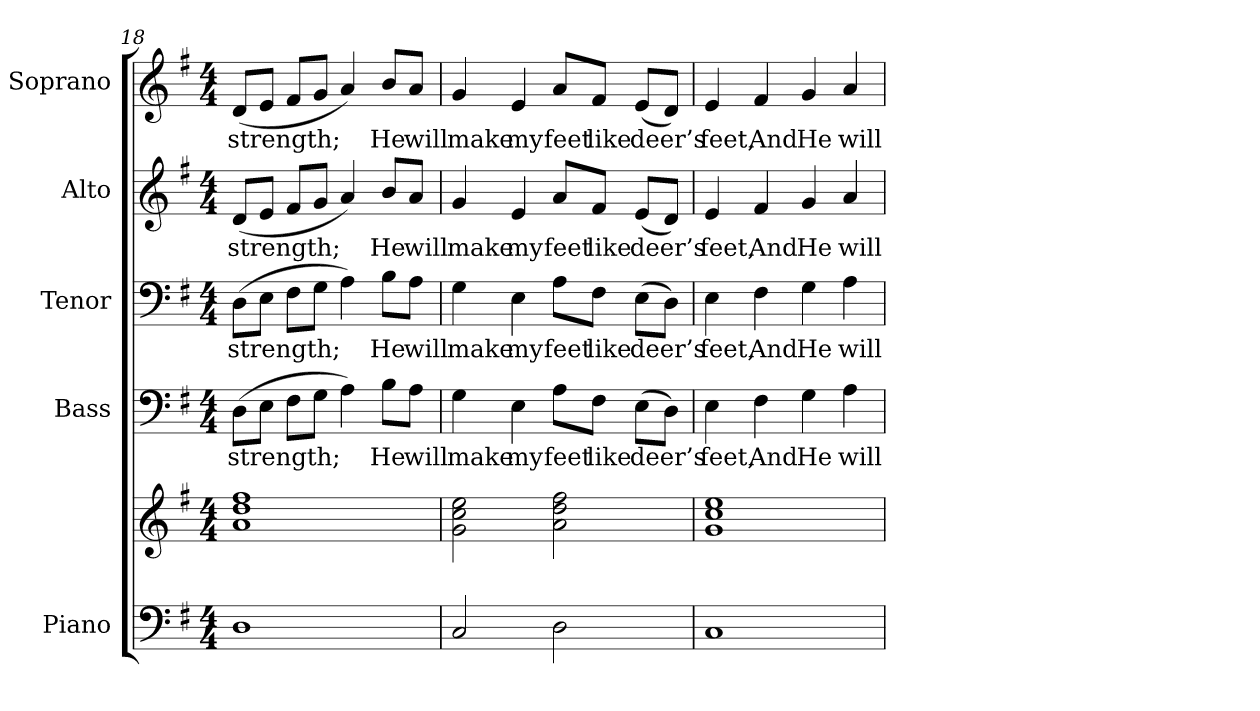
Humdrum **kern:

**kern	**kern	**kern	**text	**kern	**text	**kern	**text	**kern	**text
*part5	*part5	*part4	*part4	*part3	*part3	*part2	*part2	*part1	*part1
*staff6	*staff5	*staff4	*staff4	*staff3	*staff3	*staff2	*staff2	*staff1	*staff1
*I"Piano	*	*I"Bass	*	*I"Tenor	*	*I"Alto	*	*I"Soprano	*
*I'Pno.	*	*I'B.	*	*I'T.	*	*I'A.	*	*I'S.	*
*clefF4	*clefG2	*clefF4	*	*clefF4	*	*clefG2	*	*clefG2	*
*k[f#]	*k[f#]	*k[f#]	*	*k[f#]	*	*k[f#]	*	*k[f#]	*
*G:	*G:	*G:	*	*G:	*	*G:	*	*G:	*
*M4/4	*M4/4	*M4/4	*	*M4/4	*	*M4/4	*	*M4/4	*
=18	=18	=18	=18	=18	=18	=18	=18	=18	=18
!	!	!	!LO:LY:b:color=#000000	!	!	!	!	!	!
!	!	!	!	!	!LO:LY:b:color=#000000	!	!	!	!
!	!	!	!	!	!	!	!LO:LY:b:color=#000000	!	!
!	!	!	!	!	!	!	!	!	!LO:LY:b:color=#000000
1Di	1ai 1ddi 1ff#i	(8Di\L	strength;	(8Di\L	strength;	(8di/L	strength;	(8di/L	strength;
.	.	8Ei\J	.	8Ei\J	.	8ei/J	.	8ei/J	.
.	.	8F#i\L	.	8F#i\L	.	8f#i/L	.	8f#i/L	.
.	.	8Gi\J	.	8Gi\J	.	8gi/J	.	8gi/J	.
.	.	4Ai\)	.	4Ai\)	.	4ai/)	.	4ai/)	.
!	!	!	!LO:LY:b:color=#000000	!	!	!	!	!	!
!	!	!	!	!	!LO:LY:b:color=#000000	!	!	!	!
!	!	!	!	!	!	!	!LO:LY:b:color=#000000	!	!
!	!	!	!	!	!	!	!	!	!LO:LY:b:color=#000000
.	.	8Bi\L	He	8Bi\L	He	8bi/L	He	8bi/L	He
!	!	!	!LO:LY:b:color=#000000	!	!	!	!	!	!
!	!	!	!	!	!LO:LY:b:color=#000000	!	!	!	!
!	!	!	!	!	!	!	!LO:LY:b:color=#000000	!	!
!	!	!	!	!	!	!	!	!	!LO:LY:b:color=#000000
.	.	8Ai\J	will	8Ai\J	will	8ai/J	will	8ai/J	will
!!LO:PB:g=z
=19	=19	=19	=19	=19	=19	=19	=19	=19	=19
!	!	!	!LO:LY:b:color=#000000	!	!	!	!	!	!
!	!	!	!	!	!LO:LY:b:color=#000000	!	!	!	!
!	!	!	!	!	!	!	!LO:LY:b:color=#000000	!	!
!	!	!	!	!	!	!	!	!	!LO:LY:b:color=#000000
2Ci/	2gi\ 2cci 2eei	4Gi\	make	4Gi\	make	4gi/	make	4gi/	make
!	!	!	!LO:LY:b:color=#000000	!	!	!	!	!	!
!	!	!	!	!	!LO:LY:b:color=#000000	!	!	!	!
!	!	!	!	!	!	!	!LO:LY:b:color=#000000	!	!
!	!	!	!	!	!	!	!	!	!LO:LY:b:color=#000000
.	.	4Ei\	my	4Ei\	my	4ei/	my	4ei/	my
!	!	!	!LO:LY:b:color=#000000	!	!	!	!	!	!
!	!	!	!	!	!LO:LY:b:color=#000000	!	!	!	!
!	!	!	!	!	!	!	!LO:LY:b:color=#000000	!	!
!	!	!	!	!	!	!	!	!	!LO:LY:b:color=#000000
2Di\	2ai\ 2ddi 2ff#i	8Ai\L	feet	8Ai\L	feet	8ai/L	feet	8ai/L	feet
!	!	!	!LO:LY:b:color=#000000	!	!	!	!	!	!
!	!	!	!	!	!LO:LY:b:color=#000000	!	!	!	!
!	!	!	!	!	!	!	!LO:LY:b:color=#000000	!	!
!	!	!	!	!	!	!	!	!	!LO:LY:b:color=#000000
.	.	8F#i\J	like	8F#i\J	like	8f#i/J	like	8f#i/J	like
!	!	!	!LO:LY:b:color=#000000	!	!	!	!	!	!
!	!	!	!	!	!LO:LY:b:color=#000000	!	!	!	!
!	!	!	!	!	!	!	!LO:LY:b:color=#000000	!	!
!	!	!	!	!	!	!	!	!	!LO:LY:b:color=#000000
.	.	(8Ei\L	deer’s	(8Ei\L	deer’s	(8ei/L	deer’s	(8ei/L	deer’s
.	.	8Di\J)	.	8Di\J)	.	8di/J)	.	8di/J)	.
=20	=20	=20	=20	=20	=20	=20	=20	=20	=20
!	!	!	!LO:LY:b:color=#000000	!	!	!	!	!	!
!	!	!	!	!	!LO:LY:b:color=#000000	!	!	!	!
!	!	!	!	!	!	!	!LO:LY:b:color=#000000	!	!
!	!	!	!	!	!	!	!	!	!LO:LY:b:color=#000000
1Ci	1gi 1cci 1eei	4Ei\	feet,	4Ei\	feet,	4ei/	feet,	4ei/	feet,
!	!	!	!LO:LY:b:color=#000000	!	!	!	!	!	!
!	!	!	!	!	!LO:LY:b:color=#000000	!	!	!	!
!	!	!	!	!	!	!	!LO:LY:b:color=#000000	!	!
!	!	!	!	!	!	!	!	!	!LO:LY:b:color=#000000
.	.	4F#i\	And	4F#i\	And	4f#i/	And	4f#i/	And
!	!	!	!LO:LY:b:color=#000000	!	!	!	!	!	!
!	!	!	!	!	!LO:LY:b:color=#000000	!	!	!	!
!	!	!	!	!	!	!	!LO:LY:b:color=#000000	!	!
!	!	!	!	!	!	!	!	!	!LO:LY:b:color=#000000
.	.	4Gi\	He	4Gi\	He	4gi/	He	4gi/	He
!	!	!	!LO:LY:b:color=#000000	!	!	!	!	!	!
!	!	!	!	!	!LO:LY:b:color=#000000	!	!	!	!
!	!	!	!	!	!	!	!LO:LY:b:color=#000000	!	!
!	!	!	!	!	!	!	!	!	!LO:LY:b:color=#000000
.	.	4Ai\	will	4Ai\	will	4ai/	will	4ai/	will
=	=	=	=	=	=	=	=	=	=
*-	*-	*-	*-	*-	*-	*-	*-	*-	*-
